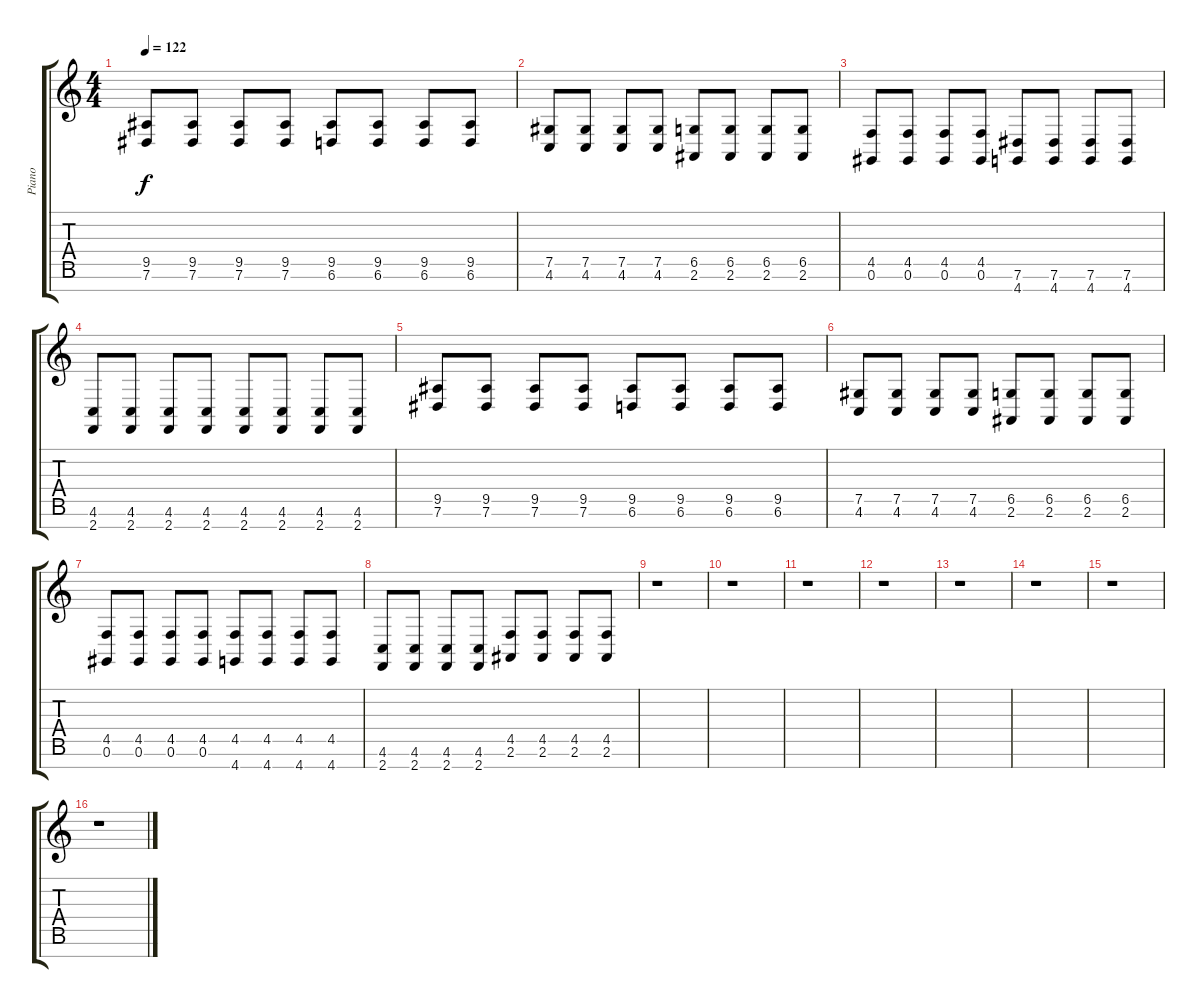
\track ("Piano" "Piano") {instrument acousticgrandpiano}
\staff {score tabs}
\tuning (A4 Eb4 Bb3 Gb3 Db3 Ab2 Eb2) {hide}
\ts (4 4)
\tempo 122
\clef g2
\ks c
(9.5 7.6).8{dy f} (9.5 7.6).8 (9.5 7.6).8 (9.5 7.6).8 (9.5 6.6).8 (9.5 6.6).8 (9.5 6.6).8 (9.5 6.6).8 |
(7.5 4.6).8 (7.5 4.6).8 (7.5 4.6).8 (7.5 4.6).8 (6.5 2.6).8 (6.5 2.6).8 (6.5 2.6).8 (6.5 2.6).8 |
(4.5 0.6).8 (4.5 0.6).8 (4.5 0.6).8 (4.5 0.6).8 (7.6 4.7).8 (7.6 4.7).8 (7.6 4.7).8 (7.6 4.7).8 |
(4.6 2.7).8 (4.6 2.7).8 (4.6 2.7).8 (4.6 2.7).8 (4.6 2.7).8 (4.6 2.7).8 (4.6 2.7).8 (4.6 2.7).8 |
(9.5 7.6).8 (9.5 7.6).8 (9.5 7.6).8 (9.5 7.6).8 (9.5 6.6).8 (9.5 6.6).8 (9.5 6.6).8 (9.5 6.6).8 |
(7.5 4.6).8 (7.5 4.6).8 (7.5 4.6).8 (7.5 4.6).8 (6.5 2.6).8 (6.5 2.6).8 (6.5 2.6).8 (6.5 2.6).8 |
(4.5 0.6).8 (4.5 0.6).8 (4.5 0.6).8 (4.5 0.6).8 (4.5 4.7).8 (4.5 4.7).8 (4.5 4.7).8 (4.5 4.7).8 |
(4.6 2.7).8 (4.6 2.7).8 (4.6 2.7).8 (4.6 2.7).8 (4.5 2.6).8 (4.5 2.6).8 (4.5 2.6).8 (4.5 2.6).8 |
r.1 |
r.1 |
r.1 |
r.1 |
r.1 |
r.1 |
r.1 |
r.1
